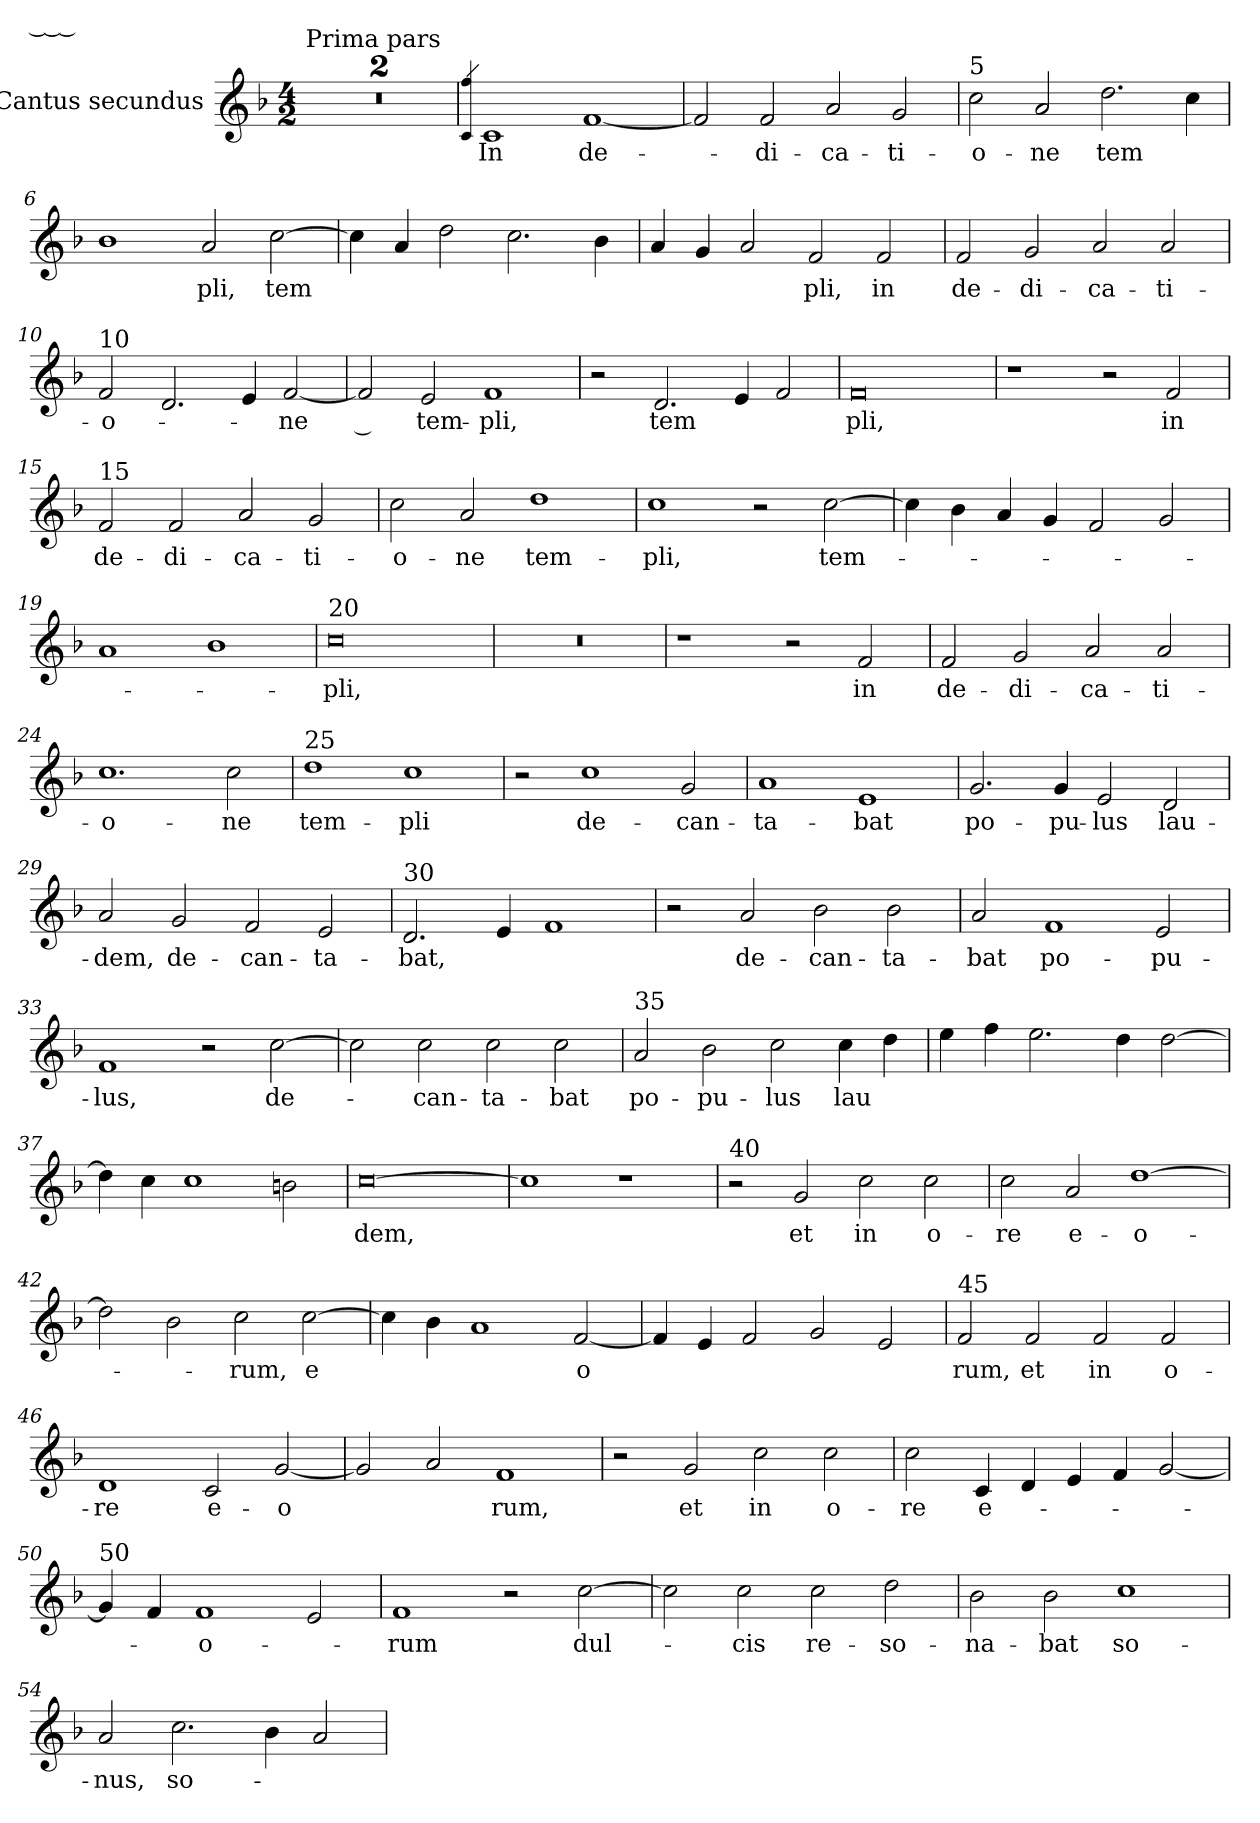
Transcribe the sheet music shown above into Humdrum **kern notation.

**kern	**text
*part1	*part1
*staff1	*staff1
*I"Cantus secundus	*
*clefG2	*
*k[b-]	*
*M4/2	*
=1	=1
!LO:TX:a:t=Prima pars	!
0r	.
=2	=2
0r	.
=3	=3
4qc 4qff	.
!	!LO:LY:b
1c	In
!	!LO:LY:b
[1f	de-
=4	=4
2f/]	.
!	!LO:LY:b
2f/	di-
!	!LO:LY:b
2a/	ca-
!	!LO:LY:b
2g/	ti-
=5	=5
!LO:TX:a:t=5	!
!	!LO:LY:b
2cc\	o-
!	!LO:LY:b
2a/	ne
!	!LO:LY:b
2.dd\	tem
!	!LO:LY:b
4cc\	-
!!LO:LB:g=z
=6	=6
1b-	.
!	!LO:LY:b
2a/	pli,
!	!LO:LY:b
[2cc\	tem-
!!LO:LB:g=z
=7	=7
!	!LO:LY:b
4cc\]	-
4a/	.
!	!LO:LY:b
2dd\	-
2.cc\	.
4b-\	.
=8	=8
4a/	.
4g/	.
2a/	.
!	!LO:LY:b
2f/	pli,
!	!LO:LY:b
2f/	in
=9	=9
!	!LO:LY:b
2f/	de-
!	!LO:LY:b
2g/	di-
!	!LO:LY:b
2a/	ca-
!	!LO:LY:b
2a/	ti-
=10	=10
!LO:TX:a:t=10	!
!	!LO:LY:b
2f/	o-
2.d/	.
4e/	.
!	!LO:LY:b
[2f/	ne
!!LO:LB:g=z
=11	=11
!	!LO:LY:b
2f/]	__
!	!LO:LY:b
2e/	tem-
!	!LO:LY:b
1f	pli,
=12	=12
2r	.
!	!LO:LY:b
2.d/	tem
!	!LO:LY:b
4e/	-
2f/	.
=13	=13
!	!LO:LY:b
0f	pli,
=14	=14
1r	.
2r	.
!	!LO:LY:b
2f/	in
=15	=15
!LO:TX:a:t=15	!
!	!LO:LY:b
2f/	de-
!	!LO:LY:b
2f/	di-
!	!LO:LY:b
2a/	ca-
!	!LO:LY:b
2g/	ti-
!!LO:LB:g=z
=16	=16
!	!LO:LY:b
2cc\	o-
!	!LO:LY:b
2a/	ne
!	!LO:LY:b
1dd	tem-
=17	=17
!	!LO:LY:b
1cc	pli,
2r	.
!	!LO:LY:b
[2cc\	tem-
=18	=18
4cc\]	.
4b-\	.
4a/	.
4g/	.
2f/	.
2g/	.
=19	=19
1a	.
1b-	.
=20	=20
!LO:TX:a:t=20	!
!	!LO:LY:b
0cc	pli,
!!LO:LB:g=z
=21	=21
0r	.
=22	=22
1r	.
2r	.
!	!LO:LY:b
2f/	in
=23	=23
!	!LO:LY:b
2f/	de-
!	!LO:LY:b
2g/	di-
!	!LO:LY:b
2a/	ca-
!	!LO:LY:b
2a/	ti-
=24	=24
!	!LO:LY:b
1.cc	o-
!	!LO:LY:b
2cc\	ne
=25	=25
!LO:TX:a:t=25	!
!	!LO:LY:b
1dd	tem-
!	!LO:LY:b
1cc	pli
!!LO:LB:g=z
=26	=26
2r	.
!	!LO:LY:b
1cc	de-
!	!LO:LY:b
2g/	can-
=27	=27
!	!LO:LY:b
1a	ta-
!	!LO:LY:b
1e	bat
=28	=28
!	!LO:LY:b
2.g/	po-
!	!LO:LY:b
4g/	pu-
!	!LO:LY:b
2e/	lus
!	!LO:LY:b
2d/	lau-
=29	=29
!	!LO:LY:b
2a/	dem,
!	!LO:LY:b
2g/	de-
!	!LO:LY:b
2f/	can-
!	!LO:LY:b
2e/	ta-
=30	=30
!LO:TX:a:t=30	!
!	!LO:LY:b
2.d/	bat,
4e/	.
1f	.
!!LO:LB:g=z
=31	=31
2r	.
!	!LO:LY:b
2a/	de-
!	!LO:LY:b
2b-\	can-
!	!LO:LY:b
2b-\	ta-
=32	=32
!	!LO:LY:b
2a/	bat
!	!LO:LY:b
1f	po-
!	!LO:LY:b
2e/	pu-
=33	=33
!	!LO:LY:b
1f	lus,
2r	.
!	!LO:LY:b
[2cc\	de-
=34	=34
2cc\]	.
!	!LO:LY:b
2cc\	can-
!	!LO:LY:b
2cc\	ta-
!	!LO:LY:b
2cc\	bat
!!LO:LB:g=z
=35	=35
!LO:TX:a:t=35	!
!	!LO:LY:b
2a/	po-
!	!LO:LY:b
2b-\	pu-
!	!LO:LY:b
2cc\	lus
!	!LO:LY:b
4cc\	lau
4dd\	.
=36	=36
4ee\	.
4ff\	.
2.ee\	.
4dd\	.
[2dd\	.
=37	=37
!	!LO:LY:b
4dd\]	-
4cc\	.
!	!LO:LY:b
1cc	-
2bn\	.
=38	=38
!	!LO:LY:b
[0cc	dem,
!!LO:LB:g=z
=39	=39
!	!LO:LY:b
1cc]	____
1r	.
=40	=40
!LO:TX:a:t=40	!
2r	.
!	!LO:LY:b
2g/	et
!	!LO:LY:b
2cc\	in
!	!LO:LY:b
2cc\	o-
=41	=41
!	!LO:LY:b
2cc\	re
!	!LO:LY:b
2a/	e-
!	!LO:LY:b
[1dd	o-
=42	=42
2dd\]	.
2b-\	.
!	!LO:LY:b
2cc\	rum,
!	!LO:LY:b
[2cc\	e-
!!LO:LB:g=z
=43	=43
!	!LO:LY:b
4cc\]	-
4b-\	.
1a	.
!	!LO:LY:b
[2f/	o-
=44	=44
4f/]	.
!	!LO:LY:b
4e/	-
2f/	.
!	!LO:LY:b
2g/	-
2e/	.
=45	=45
!LO:TX:a:t=45	!
!	!LO:LY:b
2f/	rum,
!	!LO:LY:b
2f/	et
!	!LO:LY:b
2f/	in
!	!LO:LY:b
2f/	o-
=46	=46
!	!LO:LY:b
1d	re
!	!LO:LY:b
2c/	e-
!	!LO:LY:b
[2g/	o-
!!LO:PB:g=z
=47	=47
!	!LO:LY:b
2g/]	-
2a/	.
!	!LO:LY:b
1f	rum,
=48	=48
2r	.
!	!LO:LY:b
2g/	et
!	!LO:LY:b
2cc\	in
!	!LO:LY:b
2cc\	o-
=49	=49
!	!LO:LY:b
2cc\	re
!	!LO:LY:b
4c/	e-
4d/	.
4e/	.
4f/	.
[2g/	.
=50	=50
!LO:TX:a:t=50	!
4g/]	.
4f/	.
!	!LO:LY:b
1f	o-
2e/	.
!!LO:LB:g=z
=51	=51
!	!LO:LY:b
1f	rum
2r	.
!	!LO:LY:b
[2cc\	dul-
=52	=52
2cc\]	.
!	!LO:LY:b
2cc\	cis
!	!LO:LY:b
2cc\	re-
!	!LO:LY:b
2dd\	so-
=53	=53
!	!LO:LY:b
2b-\	na-
!	!LO:LY:b
2b-\	bat
!	!LO:LY:b
1cc	so-
=54	=54
!	!LO:LY:b
2a/	nus,
!	!LO:LY:b
2.cc\	so-
4b-\	.
2a/	.
=	=
*-	*-
